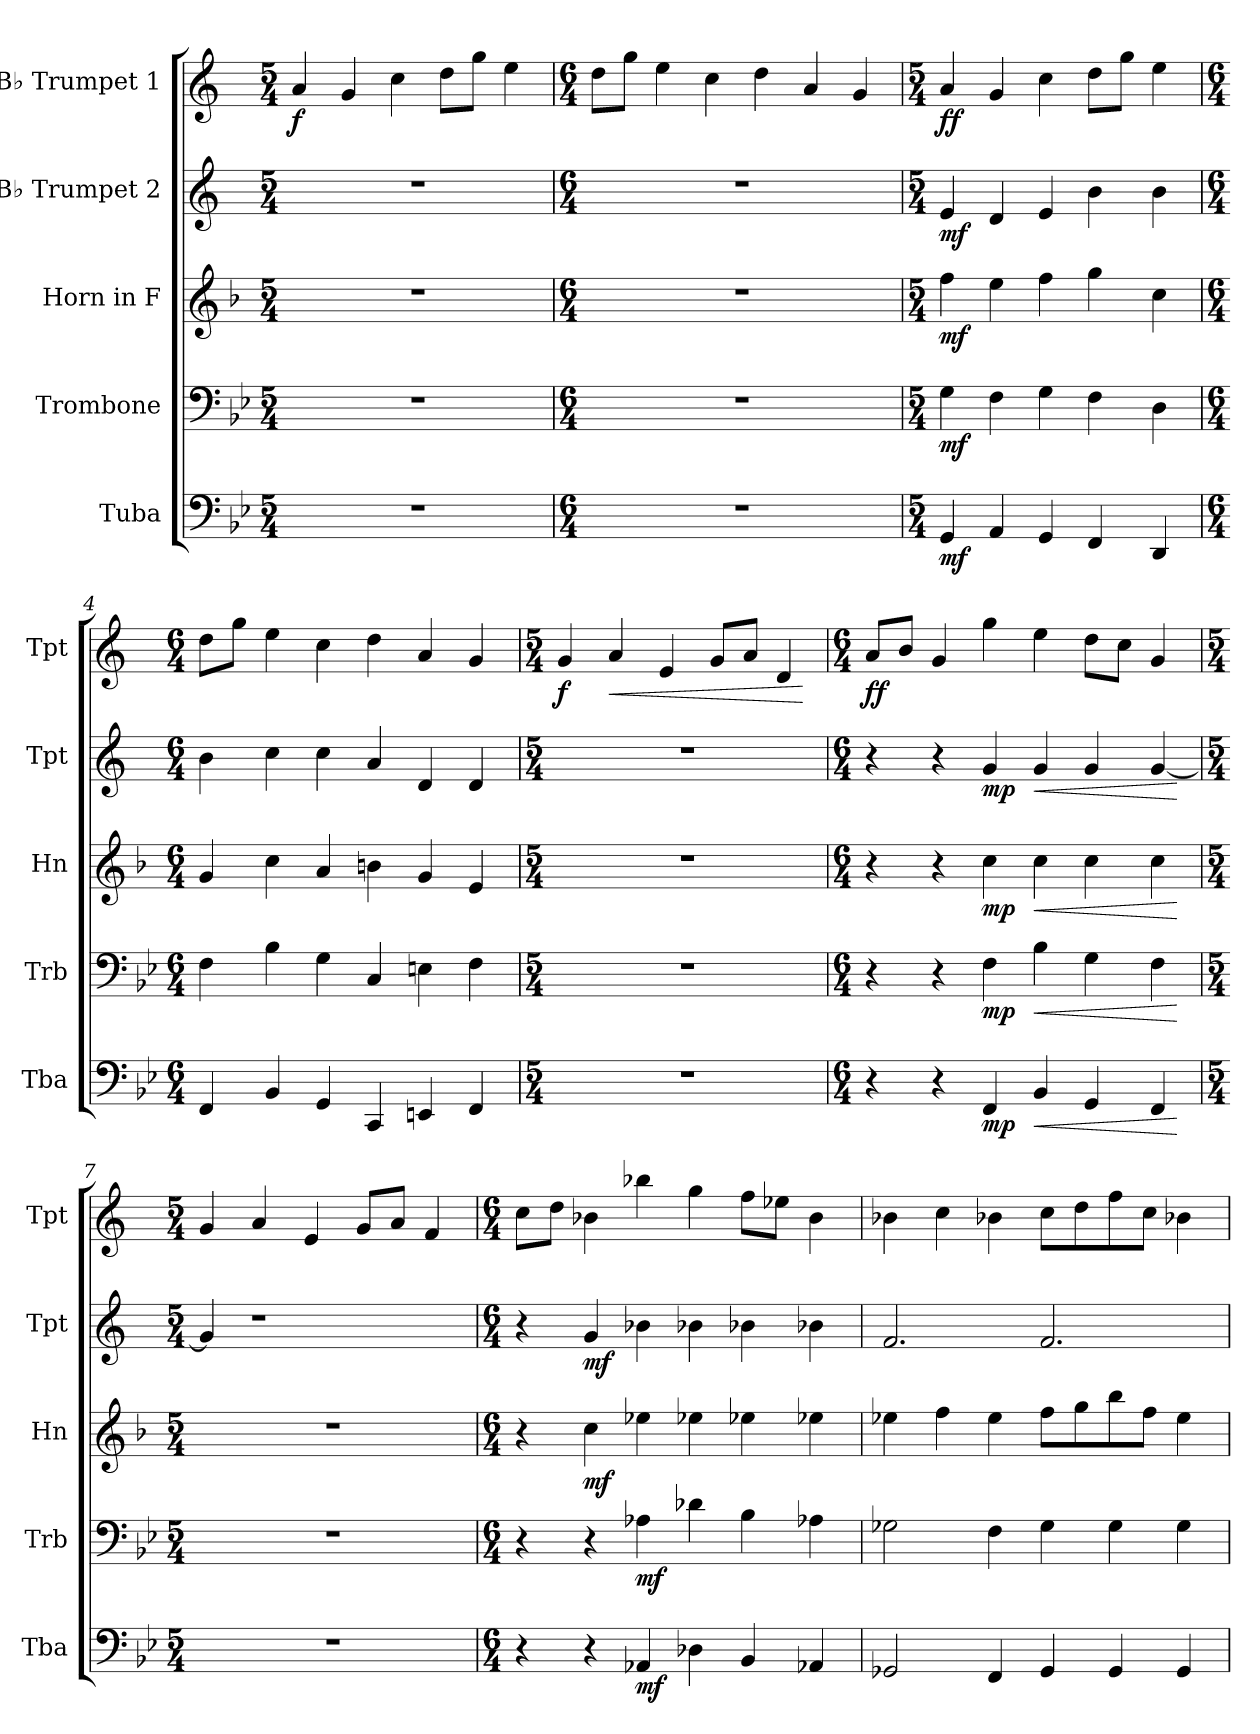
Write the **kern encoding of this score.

**kern	**dynam	**kern	**dynam	**kern	**dynam	**kern	**dynam	**kern	**dynam
*part5	*part5	*part4	*part4	*part3	*part3	*part2	*part2	*part1	*part1
*staff5	*staff5	*staff4	*staff4	*staff3	*staff3	*staff2	*staff2	*staff1	*staff1
*I"Tuba	*	*I"Trombone	*	*I"Horn in F	*	*I"B♭ Trumpet 2	*	*I"B♭ Trumpet 1	*
*I'Tba	*	*I'Trb	*	*I'Hn	*	*I'Tpt	*	*I'Tpt	*
*clefF4	*	*clefF4	*	*clefG2	*	*clefG2	*	*clefG2	*
*	*	*	*	*ITrd4c7	*	*ITrd1c2	*	*ITrd1c2	*
*k[b-e-]	*	*k[b-e-]	*	*k[b-e-]	*	*k[b-e-]	*	*k[b-e-]	*
*M5/4	*	*M5/4	*	*M5/4	*	*M5/4	*	*M5/4	*
*MM120	*	*MM120	*	*MM120	*	*MM120	*	*MM120	*
=1	=1	=1	=1	=1	=1	=1	=1	=1	=1
!	!	!	!	!	!	!	!	!	!LO:DY:b
4%5r	.	4%5r	.	4%5r	.	4%5r	.	4g/	f
.	.	.	.	.	.	.	.	4f/	.
.	.	.	.	.	.	.	.	4b-\	.
.	.	.	.	.	.	.	.	8cc\L	.
.	.	.	.	.	.	.	.	8ff\J	.
.	.	.	.	.	.	.	.	4dd\	.
=2	=2	=2	=2	=2	=2	=2	=2	=2	=2
*M6/4	*	*M6/4	*	*M6/4	*	*M6/4	*	*M6/4	*
1.r	.	1.r	.	1.r	.	1.r	.	8cc\L	.
.	.	.	.	.	.	.	.	8ff\J	.
.	.	.	.	.	.	.	.	4dd\	.
.	.	.	.	.	.	.	.	4b-\	.
.	.	.	.	.	.	.	.	4cc\	.
.	.	.	.	.	.	.	.	4g/	.
.	.	.	.	.	.	.	.	4f/	.
=3	=3	=3	=3	=3	=3	=3	=3	=3	=3
*M5/4	*	*M5/4	*	*M5/4	*	*M5/4	*	*M5/4	*
!	!LO:DY:b	!	!LO:DY:b	!	!LO:DY:b	!	!LO:DY:b	!	!LO:DY:b
4GG/	mf	4G\	mf	4b-\	mf	4d/	mf	4g/	ff
4AA/	.	4F\	.	4a\	.	4c/	.	4f/	.
4GG/	.	4G\	.	4b-\	.	4d/	.	4b-\	.
4FF/	.	4F\	.	4cc\	.	4a\	.	8cc\L	.
.	.	.	.	.	.	.	.	8ff\J	.
4DD/	.	4D\	.	4f\	.	4a\	.	4dd\	.
=4	=4	=4	=4	=4	=4	=4	=4	=4	=4
*M6/4	*	*M6/4	*	*M6/4	*	*M6/4	*	*M6/4	*
4FF/	.	4F\	.	4c/	.	4a\	.	8cc\L	.
.	.	.	.	.	.	.	.	8ff\J	.
4BB-/	.	4B-\	.	4f\	.	4b-\	.	4dd\	.
4GG/	.	4G\	.	4d/	.	4b-\	.	4b-\	.
4CC/	.	4C/	.	4en\	.	4g/	.	4cc\	.
4EEn/	.	4En\	.	4c/	.	4c/	.	4g/	.
4FF/	.	4F\	.	4A/	.	4c/	.	4f/	.
!!LO:LB:g=z
=5	=5	=5	=5	=5	=5	=5	=5	=5	=5
*M5/4	*	*M5/4	*	*M5/4	*	*M5/4	*	*M5/4	*
!	!	!	!	!	!	!	!	!	!LO:DY:b
4%5r	.	4%5r	.	4%5r	.	4%5r	.	4f/	f
!	!	!	!	!	!	!	!	!	!LO:HP:b
.	.	.	.	.	.	.	.	4g/	<
.	.	.	.	.	.	.	.	4d/	.
.	.	.	.	.	.	.	.	8f/L	.
.	.	.	.	.	.	.	.	8g/J	.
.	.	.	.	.	.	.	.	4c/	.
.	.	.	.	.	.	.	.	.	[
=6	=6	=6	=6	=6	=6	=6	=6	=6	=6
*M6/4	*	*M6/4	*	*M6/4	*	*M6/4	*	*M6/4	*
!	!	!	!	!	!	!	!	!	!LO:DY:b
4r	.	4r	.	4r	.	4r	.	8g/L	ff
.	.	.	.	.	.	.	.	8a/J	.
4r	.	4r	.	4r	.	4r	.	4f/	.
!	!LO:DY:b	!	!LO:DY:b	!	!LO:DY:b	!	!LO:DY:b	!	!
4FF/	mp	4F\	mp	4f\	mp	4f/	mp	4ff\	.
!	!LO:HP:b	!	!LO:HP:b	!	!LO:HP:b	!	!LO:HP:b	!	!
4BB-/	<	4B-\	<	4f\	<	4f/	<	4dd\	.
4GG/	.	4G\	.	4f\	.	4f/	.	8cc\L	.
.	.	.	.	.	.	.	.	8b-\J	.
4FF/	.	4F\	.	4f\	.	[4f/	.	4f/	.
.	[	.	[	.	[	.	[	.	.
=7	=7	=7	=7	=7	=7	=7	=7	=7	=7
*M5/4	*	*M5/4	*	*M5/4	*	*M5/4	*	*M5/4	*
4%5r	.	4%5r	.	4%5r	.	4f/]	.	4f/	.
.	.	.	.	.	.	1r	.	4g/	.
.	.	.	.	.	.	.	.	4d/	.
.	.	.	.	.	.	.	.	8f/L	.
.	.	.	.	.	.	.	.	8g/J	.
.	.	.	.	.	.	.	.	4e-/	.
=8	=8	=8	=8	=8	=8	=8	=8	=8	=8
*M6/4	*	*M6/4	*	*M6/4	*	*M6/4	*	*M6/4	*
4r	.	4r	.	4r	.	4r	.	8b-\L	.
.	.	.	.	.	.	.	.	8cc\J	.
!	!	!	!	!	!LO:DY:b	!	!LO:DY:b	!	!
4r	.	4r	.	4f\	mf	4f/	mf	4a-X\	.
!	!LO:DY:b	!	!LO:DY:b	!	!	!	!	!	!
4AA-X/	mf	4A-X\	mf	4a-X\	.	4a-X\	.	4aa-X\	.
4D-X\	.	4d-X\	.	4a-X\	.	4a-X\	.	4ff\	.
4BB-/	.	4B-\	.	4a-X\	.	4a-X\	.	8ee-\L	.
.	.	.	.	.	.	.	.	8dd-X\J	.
4AA-X/	.	4A-X\	.	4a-X\	.	4a-X\	.	4a-\	.
!!LO:PB:g=z
=9	=9	=9	=9	=9	=9	=9	=9	=9	=9
2GG-X/	.	2G-X\	.	4a-X\	.	2.e-/	.	4a-X\	.
.	.	.	.	4b-\	.	.	.	4b-\	.
4FF/	.	4F\	.	4a-\	.	.	.	4a-X\	.
4GG-/	.	4G-\	.	8b-\L	.	2.e-/	.	8b-\L	.
.	.	.	.	8cc\	.	.	.	8cc\	.
4GG-/	.	4G-\	.	8ee-\	.	.	.	8ee-\	.
.	.	.	.	8b-\J	.	.	.	8b-\J	.
4GG-/	.	4G-\	.	4a-\	.	.	.	4a-X\	.
=	=	=	=	=	=	=	=	=	=
*-	*-	*-	*-	*-	*-	*-	*-	*-	*-
